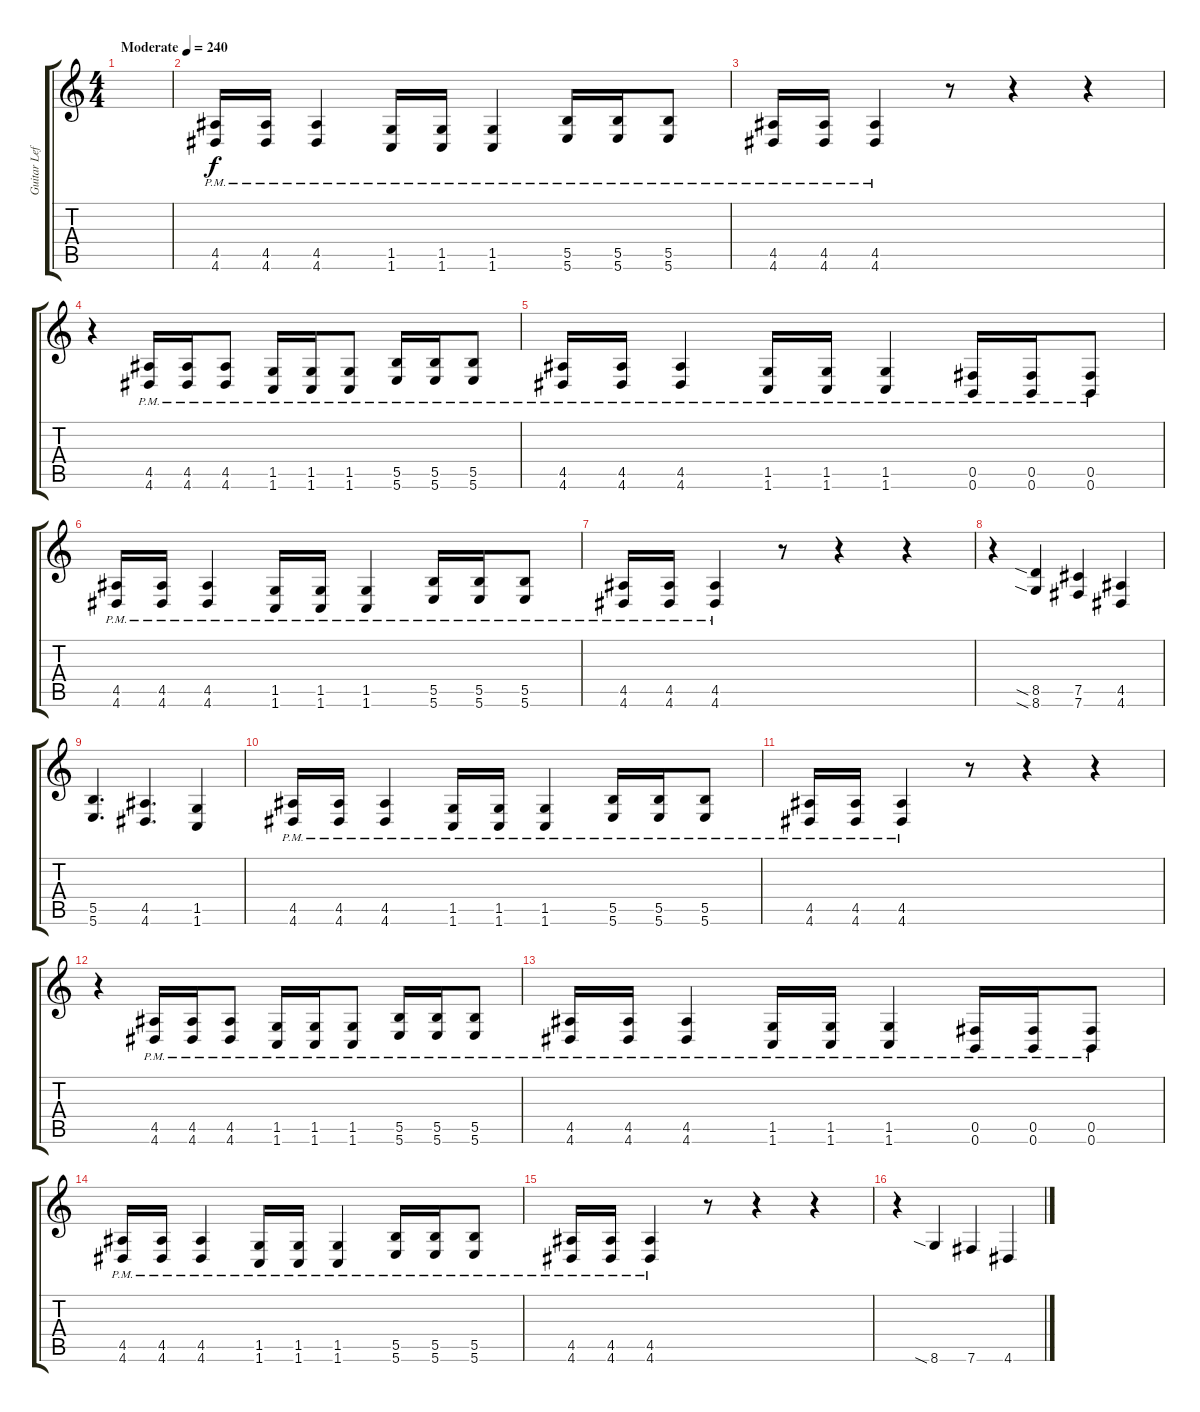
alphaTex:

\track ("Guitar Left" "Guitar Lef") {instrument distortionguitar}
\staff {score tabs}
\tuning (Db4 Ab3 E3 B2 Gb2 B1) {hide}
\ts (4 4)
\tempo (240 "Moderate")
\clef g2
\ks c
|
(4.5{pm} 4.6{pm}).16 (4.5{pm} 4.6{pm}).16 (4.5{pm} 4.6{pm}).4 (1.5{pm} 1.6{pm}).16 (1.5{pm} 1.6{pm}).16 (1.5{pm} 1.6{pm}).4 (5.5{pm} 5.6{pm}).16 (5.5{pm} 5.6{pm}).16 (5.5{pm} 5.6{pm}).8 |
(4.5{pm} 4.6{pm}).16 (4.5{pm} 4.6{pm}).16 (4.5{pm} 4.6{pm}).4 r.8 r.4 r.4 |
r.4 (4.5{pm} 4.6{pm}).16 (4.5{pm} 4.6{pm}).16 (4.5{pm} 4.6{pm}).8 (1.5{pm} 1.6{pm}).16 (1.5{pm} 1.6{pm}).16 (1.5{pm} 1.6{pm}).8 (5.5{pm} 5.6{pm}).16 (5.5{pm} 5.6{pm}).16 (5.5{pm} 5.6{pm}).8 |
(4.5{pm} 4.6{pm}).16 (4.5{pm} 4.6{pm}).16 (4.5{pm} 4.6{pm}).4 (1.5{pm} 1.6{pm}).16 (1.5{pm} 1.6{pm}).16 (1.5{pm} 1.6{pm}).4 (0.5{pm} 0.6{pm}).16 (0.5{pm} 0.6{pm}).16 (0.5{pm} 0.6{pm}).8 |
(4.5{pm} 4.6{pm}).16 (4.5{pm} 4.6{pm}).16 (4.5{pm} 4.6{pm}).4 (1.5{pm} 1.6{pm}).16 (1.5{pm} 1.6{pm}).16 (1.5{pm} 1.6{pm}).4 (5.5{pm} 5.6{pm}).16 (5.5{pm} 5.6{pm}).16 (5.5{pm} 5.6{pm}).8 |
(4.5{pm} 4.6{pm}).16 (4.5{pm} 4.6{pm}).16 (4.5{pm} 4.6{pm}).4 r.8 r.4 r.4 |
r.4 (8.5{sia} 8.6{sia}).4 (7.5 7.6).4 (4.5 4.6).4 |
(5.5 5.6).4{d} (4.5 4.6).4{d} (1.5 1.6).4 |
(4.5{pm} 4.6{pm}).16 (4.5{pm} 4.6{pm}).16 (4.5{pm} 4.6{pm}).4 (1.5{pm} 1.6{pm}).16 (1.5{pm} 1.6{pm}).16 (1.5{pm} 1.6{pm}).4 (5.5{pm} 5.6{pm}).16 (5.5{pm} 5.6{pm}).16 (5.5{pm} 5.6{pm}).8 |
(4.5{pm} 4.6{pm}).16 (4.5{pm} 4.6{pm}).16 (4.5{pm} 4.6{pm}).4 r.8 r.4 r.4 |
r.4 (4.5{pm} 4.6{pm}).16 (4.5{pm} 4.6{pm}).16 (4.5{pm} 4.6{pm}).8 (1.5{pm} 1.6{pm}).16 (1.5{pm} 1.6{pm}).16 (1.5{pm} 1.6{pm}).8 (5.5{pm} 5.6{pm}).16 (5.5{pm} 5.6{pm}).16 (5.5{pm} 5.6{pm}).8 |
(4.5{pm} 4.6{pm}).16 (4.5{pm} 4.6{pm}).16 (4.5{pm} 4.6{pm}).4 (1.5{pm} 1.6{pm}).16 (1.5{pm} 1.6{pm}).16 (1.5{pm} 1.6{pm}).4 (0.5{pm} 0.6{pm}).16 (0.5{pm} 0.6{pm}).16 (0.5{pm} 0.6{pm}).8 |
(4.5{pm} 4.6{pm}).16 (4.5{pm} 4.6{pm}).16 (4.5{pm} 4.6{pm}).4 (1.5{pm} 1.6{pm}).16 (1.5{pm} 1.6{pm}).16 (1.5{pm} 1.6{pm}).4 (5.5{pm} 5.6{pm}).16 (5.5{pm} 5.6{pm}).16 (5.5{pm} 5.6{pm}).8 |
(4.5{pm} 4.6{pm}).16 (4.5{pm} 4.6{pm}).16 (4.5{pm} 4.6{pm}).4 r.8 r.4 r.4 |
r.4 8.6{sia}.4 7.6.4 4.6.4
